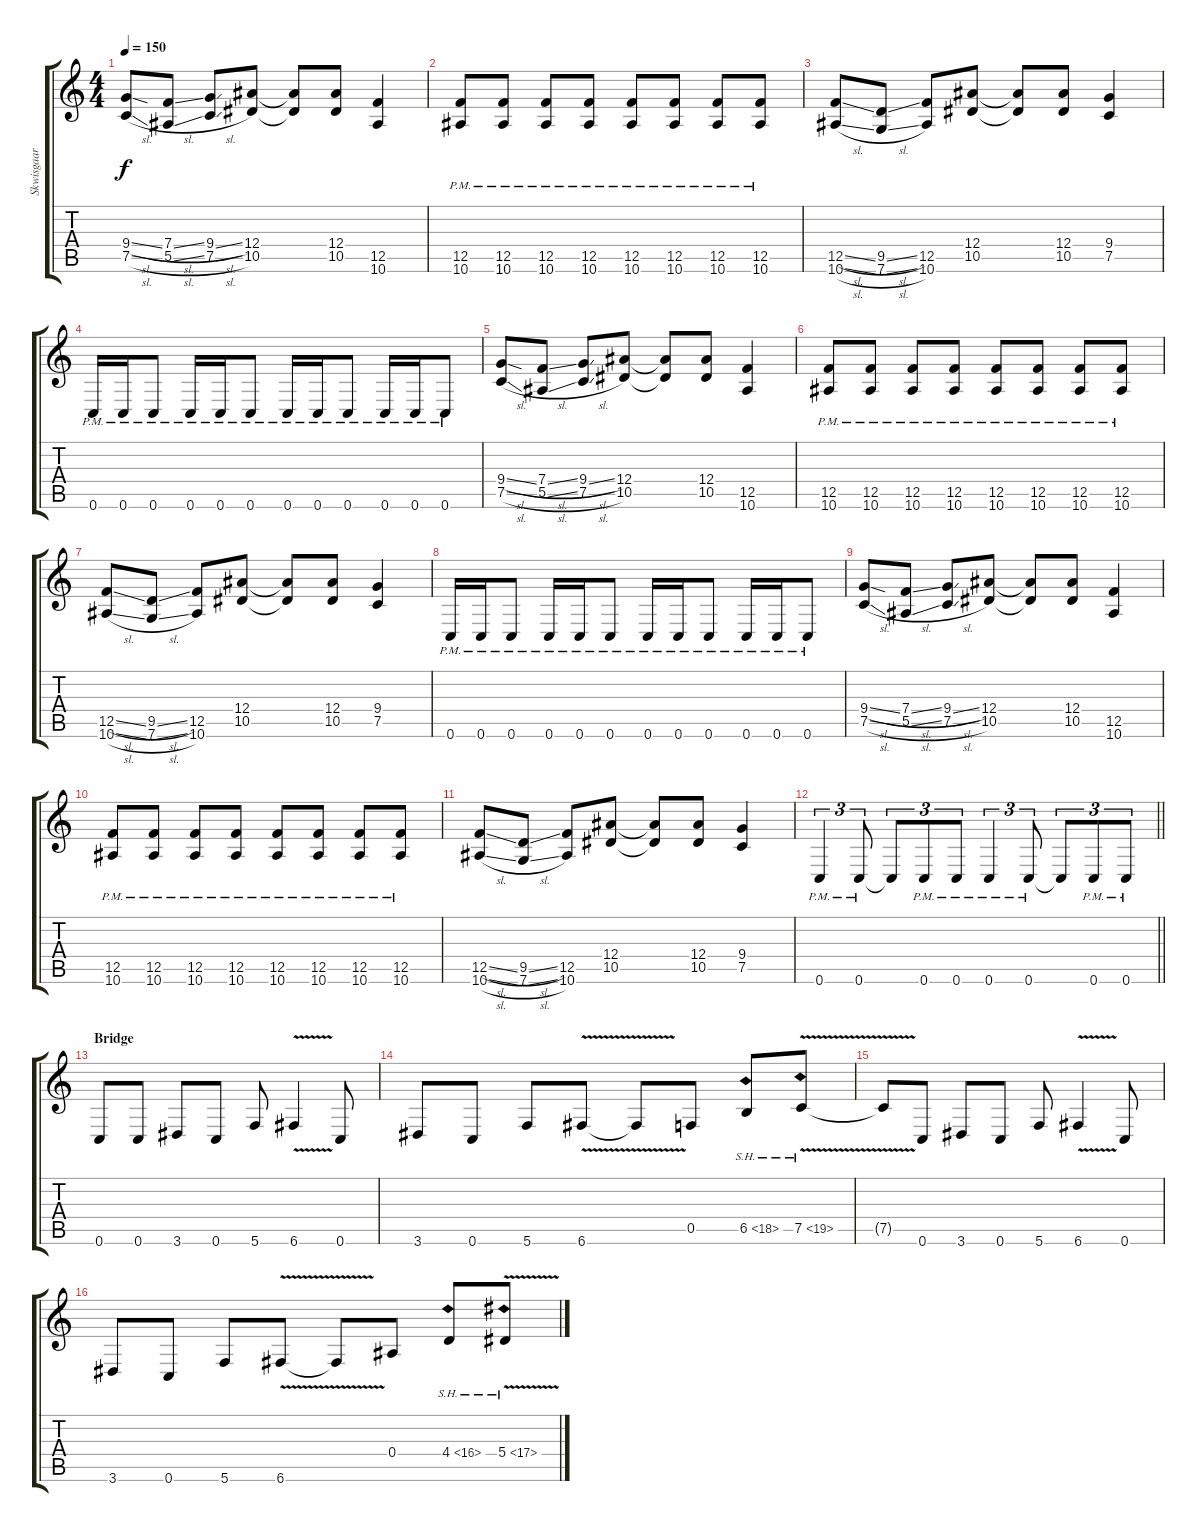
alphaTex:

\track ("Skwisgaar Skwigelf (Lead Guitar 1)" "Skwisgaar ") {instrument distortionguitar}
\staff {score tabs}
\tuning (C4 G3 Eb3 Bb2 F2 C2) {hide}
\ts (4 4)
\tempo 150
\clef g2
\ks c
(9.4{sl} 7.5{sl}).8{dy f} (7.4{sl} 5.5{sl}).8 (9.4{sl} 7.5{sl}).8 (12.4 10.5).8 (12.4{t} 10.5{t}).8 (12.4 10.5).8 (12.5 10.6).4 |
(12.5{pm} 10.6{pm}).8 (12.5{pm} 10.6{pm}).8 (12.5{pm} 10.6{pm}).8 (12.5{pm} 10.6{pm}).8 (12.5{pm} 10.6{pm}).8 (12.5{pm} 10.6{pm}).8 (12.5{pm} 10.6{pm}).8 (12.5{pm} 10.6{pm}).8 |
(12.5{sl} 10.6{sl}).8 (9.5{sl} 7.6{sl}).8 (12.5 10.6).8 (12.4 10.5).8 (12.4{t} 10.5{t}).8 (12.4 10.5).8 (9.4 7.5).4 |
0.6{pm}.16 0.6{pm}.16 0.6{pm}.8 0.6{pm}.16 0.6{pm}.16 0.6{pm}.8 0.6{pm}.16 0.6{pm}.16 0.6{pm}.8 0.6{pm}.16 0.6{pm}.16 0.6{pm}.8 |
(9.4{sl} 7.5{sl}).8 (7.4{sl} 5.5{sl}).8 (9.4{sl} 7.5{sl}).8 (12.4 10.5).8 (12.4{t} 10.5{t}).8 (12.4 10.5).8 (12.5 10.6).4 |
(12.5{pm} 10.6{pm}).8 (12.5{pm} 10.6{pm}).8 (12.5{pm} 10.6{pm}).8 (12.5{pm} 10.6{pm}).8 (12.5{pm} 10.6{pm}).8 (12.5{pm} 10.6{pm}).8 (12.5{pm} 10.6{pm}).8 (12.5{pm} 10.6{pm}).8 |
(12.5{sl} 10.6{sl}).8 (9.5{sl} 7.6{sl}).8 (12.5 10.6).8 (12.4 10.5).8 (12.4{t} 10.5{t}).8 (12.4 10.5).8 (9.4 7.5).4 |
0.6{pm}.16 0.6{pm}.16 0.6{pm}.8 0.6{pm}.16 0.6{pm}.16 0.6{pm}.8 0.6{pm}.16 0.6{pm}.16 0.6{pm}.8 0.6{pm}.16 0.6{pm}.16 0.6{pm}.8 |
(9.4{sl} 7.5{sl}).8 (7.4{sl} 5.5{sl}).8 (9.4{sl} 7.5{sl}).8 (12.4 10.5).8 (12.4{t} 10.5{t}).8 (12.4 10.5).8 (12.5 10.6).4 |
(12.5{pm} 10.6{pm}).8 (12.5{pm} 10.6{pm}).8 (12.5{pm} 10.6{pm}).8 (12.5{pm} 10.6{pm}).8 (12.5{pm} 10.6{pm}).8 (12.5{pm} 10.6{pm}).8 (12.5{pm} 10.6{pm}).8 (12.5{pm} 10.6{pm}).8 |
(12.5{sl} 10.6{sl}).8 (9.5{sl} 7.6{sl}).8 (12.5 10.6).8 (12.4 10.5).8 (12.4{t} 10.5{t}).8 (12.4 10.5).8 (9.4 7.5).4 |
\barLineRight lightlight
0.6{pm}.4{tu (3 2)} 0.6{pm}.8{tu (3 2)} 0.6{t}.8{tu (3 2)} 0.6{pm}.8{tu (3 2)} 0.6{pm}.8{tu (3 2)} 0.6{pm}.4{tu (3 2)} 0.6{pm}.8{tu (3 2)} 0.6{t}.8{tu (3 2)} 0.6{pm}.8{tu (3 2)} 0.6{pm}.8{tu (3 2)} |
\section ("" "Bridge")
0.6.8 0.6.8 3.6.8 0.6.8 5.6.8 6.6{v}.4 0.6.8 |
3.6.8 0.6.8 5.6.8 6.6{v}.8 6.6{t}.8 0.5.8 6.5{sh 12}.8 7.5{sh 12 v}.8 |
7.5{t}.8 0.6.8 3.6.8 0.6.8 5.6.8 6.6{v}.4 0.6.8 |
3.6.8 0.6.8 5.6.8 6.6{v}.8 6.6{t}.8 0.4.8 4.4{sh 12}.8 5.4{sh 12 v}.8
